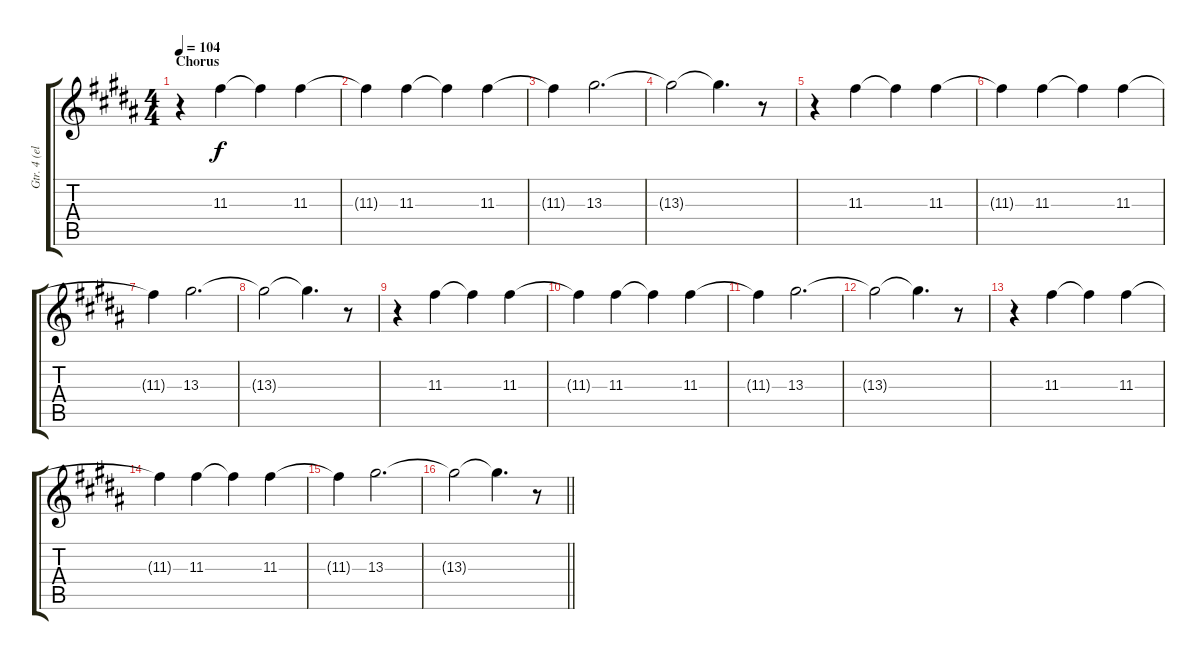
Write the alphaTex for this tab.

\track ("Gtr. 4 (elec.)" "Gtr. 4 (el") {instrument distortionguitar}
\staff {score tabs}
\tuning (E4 B3 G3 D3 A2 E2) {hide}
\ts (4 4)
\section ("" "Chorus")
\tempo 104
\clef g2
\ks b
r.4{dy f} 11.3.4 11.3{t}.4 11.3.4 |
11.3{t}.4 11.3.4 11.3{t}.4 11.3.4 |
11.3{t}.4 13.3.2{d} |
13.3{t}.2 13.3{t}.4{d} r.8 |
r.4 11.3.4 11.3{t}.4 11.3.4 |
11.3{t}.4 11.3.4 11.3{t}.4 11.3.4 |
11.3{t}.4 13.3.2{d} |
13.3{t}.2 13.3{t}.4{d} r.8 |
r.4 11.3.4 11.3{t}.4 11.3.4 |
11.3{t}.4 11.3.4 11.3{t}.4 11.3.4 |
11.3{t}.4 13.3.2{d} |
13.3{t}.2 13.3{t}.4{d} r.8 |
r.4 11.3.4 11.3{t}.4 11.3.4 |
11.3{t}.4 11.3.4 11.3{t}.4 11.3.4 |
11.3{t}.4 13.3.2{d} |
\barLineRight lightlight
13.3{t}.2 13.3{t}.4{d} r.8
